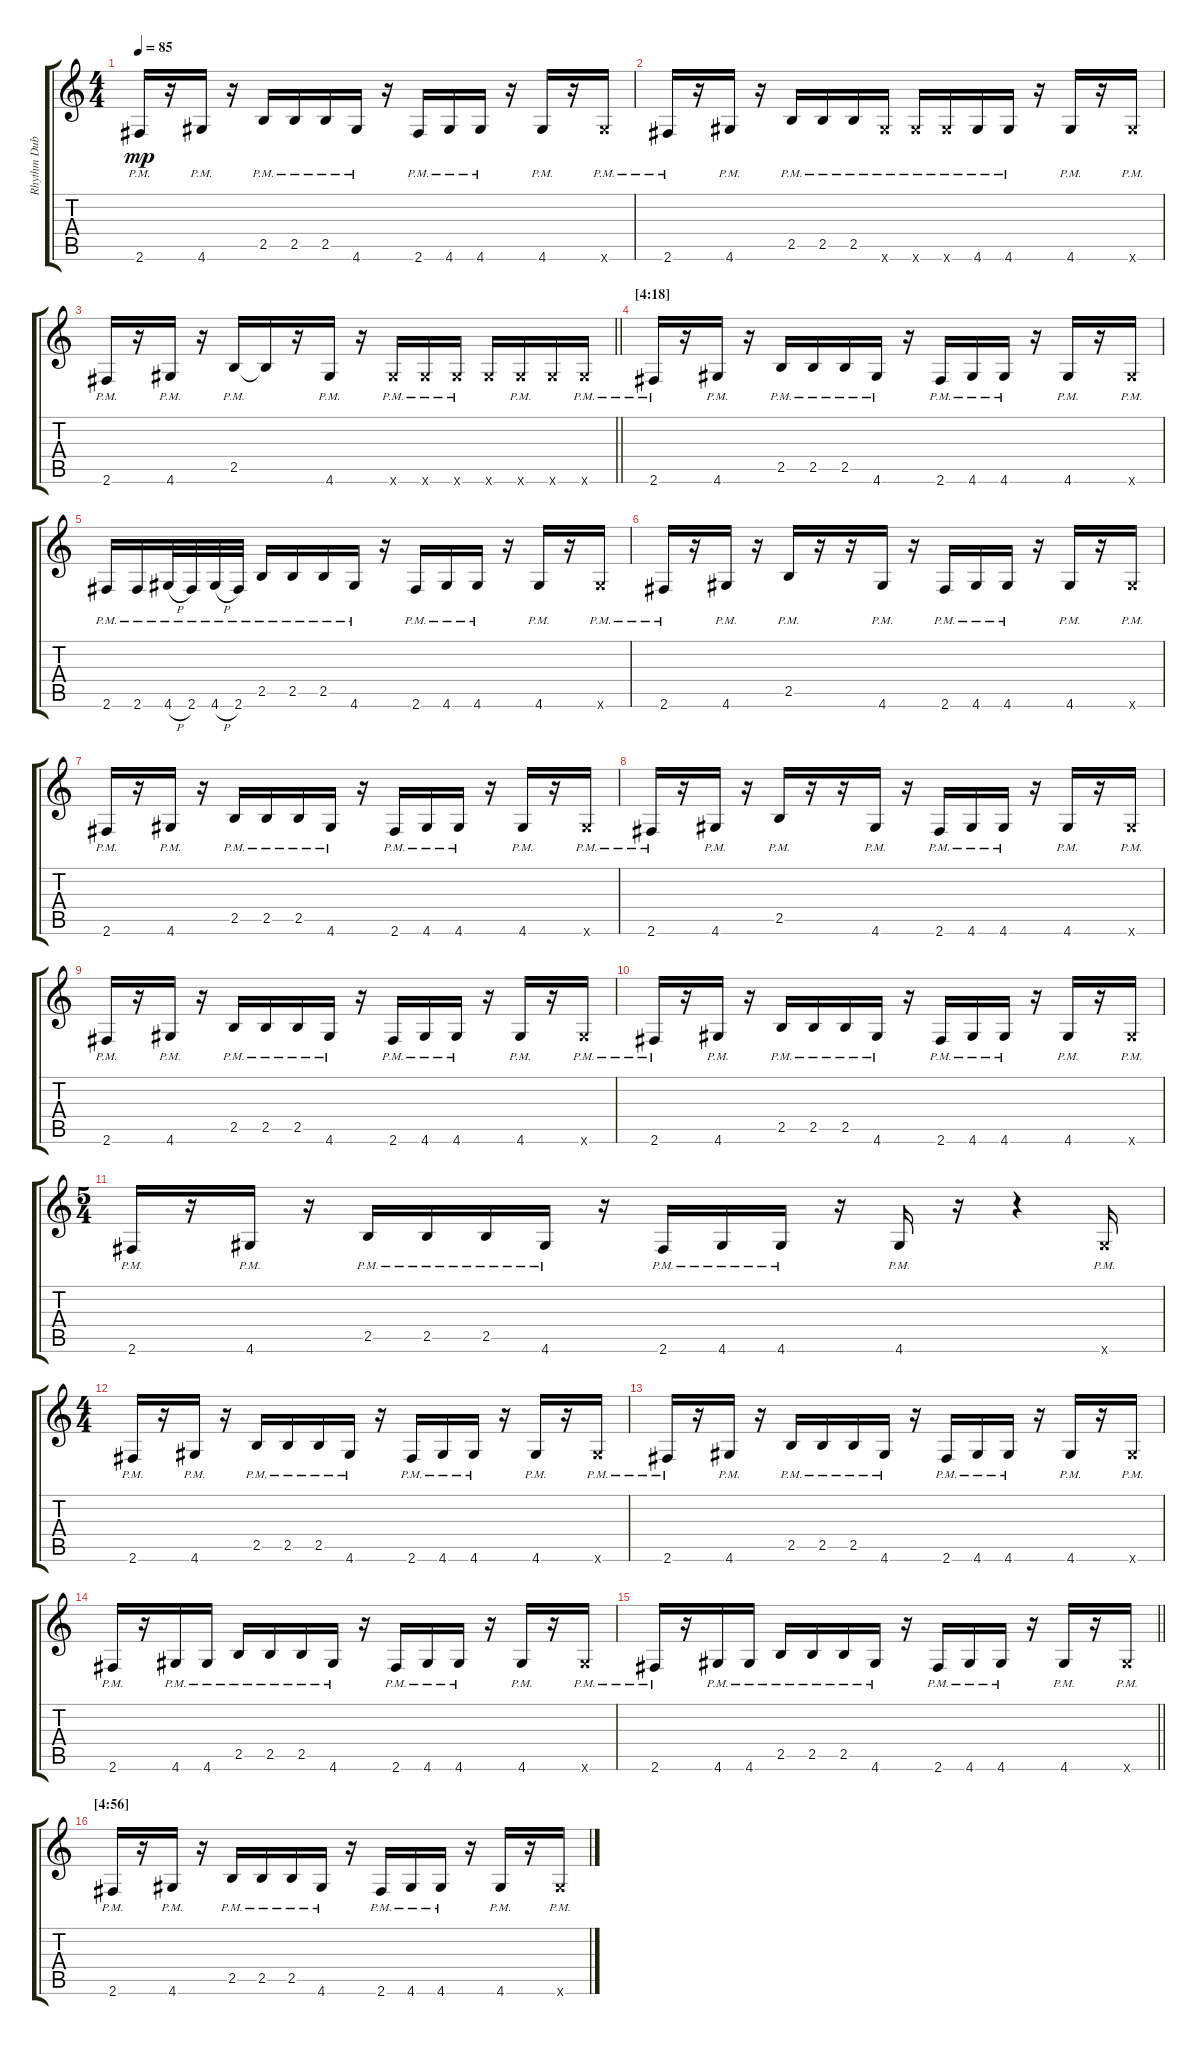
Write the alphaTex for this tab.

\track ("Rhythm Dub" "Rhythm Dub") {instrument acousticbass}
\staff {score tabs}
\tuning (E4 B3 G3 D3 A2 E2) {hide}
\ts (4 4)
\tempo 85
\clef g2
\ks c
2.6{pm}.16{dy mp} r.16 4.6{pm}.16 r.16 2.5{pm}.16 2.5{pm}.16 2.5{pm}.16 4.6{pm}.16 r.16 2.6{pm}.16 4.6{pm}.16 4.6{pm}.16 r.16 4.6{pm}.16 r.16 4.6{pm x}.16 |
2.6{pm}.16 r.16 4.6{pm}.16 r.16 2.5{pm}.16 2.5{pm}.16 2.5{pm}.16 4.6{pm x}.16 4.6{pm x}.16 4.6{pm x}.16 4.6{pm}.16 4.6{pm}.16 r.16 4.6{pm}.16 r.16 4.6{pm x}.16 |
\barLineRight lightlight
2.6{pm}.16 r.16 4.6{pm}.16 r.16 2.5{pm}.16 2.5{t}.16 r.16 4.6{pm}.16 r.16 4.6{pm x}.16 4.6{pm x}.16 4.6{pm x}.16 4.6{x}.16 4.6{pm x}.16 4.6{x}.16 4.6{pm x}.16 |
\section ("" "[4:18]")
2.6{pm}.16 r.16 4.6{pm}.16 r.16 2.5{pm}.16 2.5{pm}.16 2.5{pm}.16 4.6{pm}.16 r.16 2.6{pm}.16 4.6{pm}.16 4.6{pm}.16 r.16 4.6{pm}.16 r.16 4.6{pm x}.16 |
2.6{pm}.16 2.6{pm}.16 4.6{h pm}.32 2.6{pm}.32 4.6{h pm}.32 2.6{pm}.32 2.5{pm}.16 2.5{pm}.16 2.5{pm}.16 4.6{pm}.16 r.16 2.6{pm}.16 4.6{pm}.16 4.6{pm}.16 r.16 4.6{pm}.16 r.16 4.6{pm x}.16 |
2.6{pm}.16 r.16 4.6{pm}.16 r.16 2.5{pm}.16 r.16 r.16 4.6{pm}.16 r.16 2.6{pm}.16 4.6{pm}.16 4.6{pm}.16 r.16 4.6{pm}.16 r.16 4.6{pm x}.16 |
2.6{pm}.16 r.16 4.6{pm}.16 r.16 2.5{pm}.16 2.5{pm}.16 2.5{pm}.16 4.6{pm}.16 r.16 2.6{pm}.16 4.6{pm}.16 4.6{pm}.16 r.16 4.6{pm}.16 r.16 4.6{pm x}.16 |
2.6{pm}.16 r.16 4.6{pm}.16 r.16 2.5{pm}.16 r.16 r.16 4.6{pm}.16 r.16 2.6{pm}.16 4.6{pm}.16 4.6{pm}.16 r.16 4.6{pm}.16 r.16 4.6{pm x}.16 |
2.6{pm}.16 r.16 4.6{pm}.16 r.16 2.5{pm}.16 2.5{pm}.16 2.5{pm}.16 4.6{pm}.16 r.16 2.6{pm}.16 4.6{pm}.16 4.6{pm}.16 r.16 4.6{pm}.16 r.16 4.6{pm x}.16 |
2.6{pm}.16 r.16 4.6{pm}.16 r.16 2.5{pm}.16 2.5{pm}.16 2.5{pm}.16 4.6{pm}.16 r.16 2.6{pm}.16 4.6{pm}.16 4.6{pm}.16 r.16 4.6{pm}.16 r.16 4.6{pm x}.16 |
\ts (5 4)
2.6{pm}.16 r.16 4.6{pm}.16 r.16 2.5{pm}.16 2.5{pm}.16 2.5{pm}.16 4.6{pm}.16 r.16 2.6{pm}.16 4.6{pm}.16 4.6{pm}.16 r.16 4.6{pm}.16 r.16 r.4 4.6{pm x}.16 |
\ts (4 4)
2.6{pm}.16 r.16 4.6{pm}.16 r.16 2.5{pm}.16 2.5{pm}.16 2.5{pm}.16 4.6{pm}.16 r.16 2.6{pm}.16 4.6{pm}.16 4.6{pm}.16 r.16 4.6{pm}.16 r.16 4.6{pm x}.16 |
2.6{pm}.16 r.16 4.6{pm}.16 r.16 2.5{pm}.16 2.5{pm}.16 2.5{pm}.16 4.6{pm}.16 r.16 2.6{pm}.16 4.6{pm}.16 4.6{pm}.16 r.16 4.6{pm}.16 r.16 4.6{pm x}.16 |
2.6{pm}.16 r.16 4.6{pm}.16 4.6{pm}.16 2.5{pm}.16 2.5{pm}.16 2.5{pm}.16 4.6{pm}.16 r.16 2.6{pm}.16 4.6{pm}.16 4.6{pm}.16 r.16 4.6{pm}.16 r.16 4.6{pm x}.16 |
\barLineRight lightlight
2.6{pm}.16 r.16 4.6{pm}.16 4.6{pm}.16 2.5{pm}.16 2.5{pm}.16 2.5{pm}.16 4.6{pm}.16 r.16 2.6{pm}.16 4.6{pm}.16 4.6{pm}.16 r.16 4.6{pm}.16 r.16 4.6{pm x}.16 |
\section ("" "[4:56]")
2.6{pm}.16 r.16 4.6{pm}.16 r.16 2.5{pm}.16 2.5{pm}.16 2.5{pm}.16 4.6{pm}.16 r.16 2.6{pm}.16 4.6{pm}.16 4.6{pm}.16 r.16 4.6{pm}.16 r.16 4.6{pm x}.16
